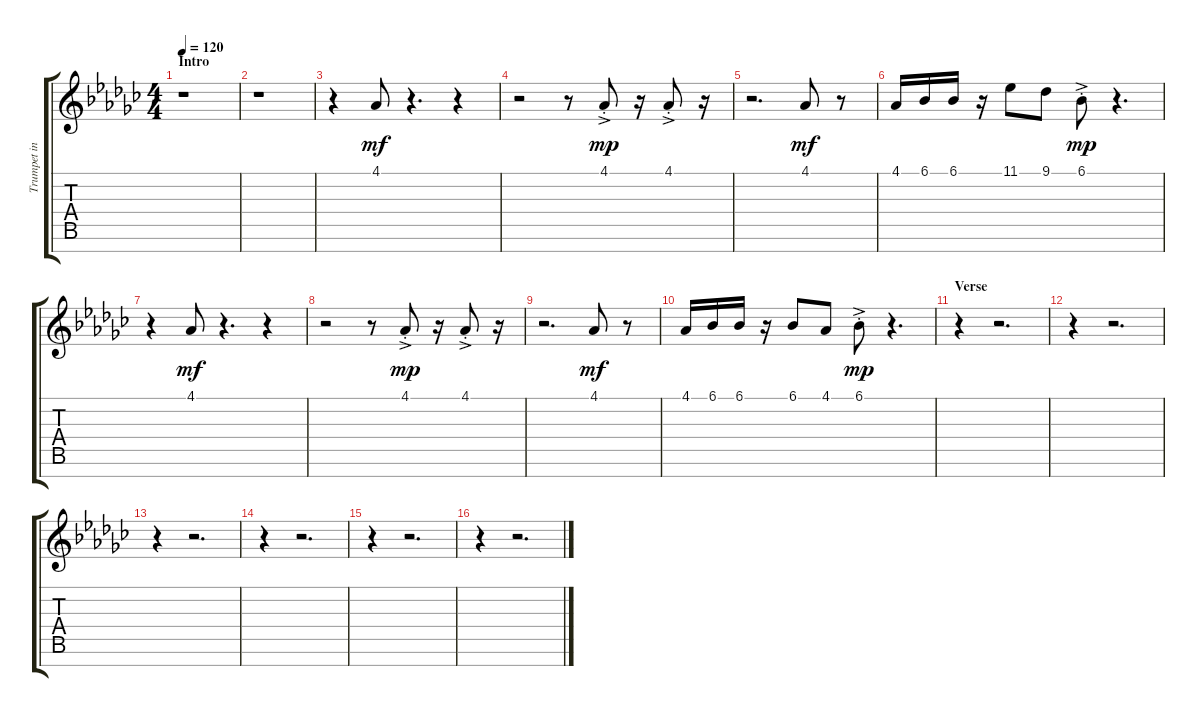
\track ("Trumpet in Bb" "Trumpet in") {instrument trumpet}
\staff {score tabs}
\tuning (E4 B3 G3 D3 A2 E2 B1) {hide}
\ts (4 4)
\section ("" "Intro")
\tempo 120
\clef g2
\ks ebminor
r.1{dy mf instrument trumpet} |
r.1 |
r.4 4.1.8 r.4{d} r.4 |
r.2 r.8 4.1{ac st}.8{dy mp} r.16 4.1{ac st}.8 r.16 |
r.2{d} 4.1.8{dy mf} r.8 |
4.1.16 6.1.16 6.1.16 r.16 11.1.8 9.1.8 6.1{ac st}.8{dy mp} r.4{d} |
r.4 4.1.8{dy mf} r.4{d} r.4 |
r.2 r.8 4.1{ac st}.8{dy mp} r.16 4.1{ac st}.8 r.16 |
r.2{d} 4.1.8{dy mf} r.8 |
4.1.16 6.1.16 6.1.16 r.16 6.1.8 4.1.8 6.1{ac st}.8{dy mp} r.4{d} |
\section ("" "Verse")
r.4 r.2{d} |
r.4 r.2{d} |
r.4 r.2{d} |
r.4 r.2{d} |
r.4 r.2{d} |
r.4 r.2{d}
